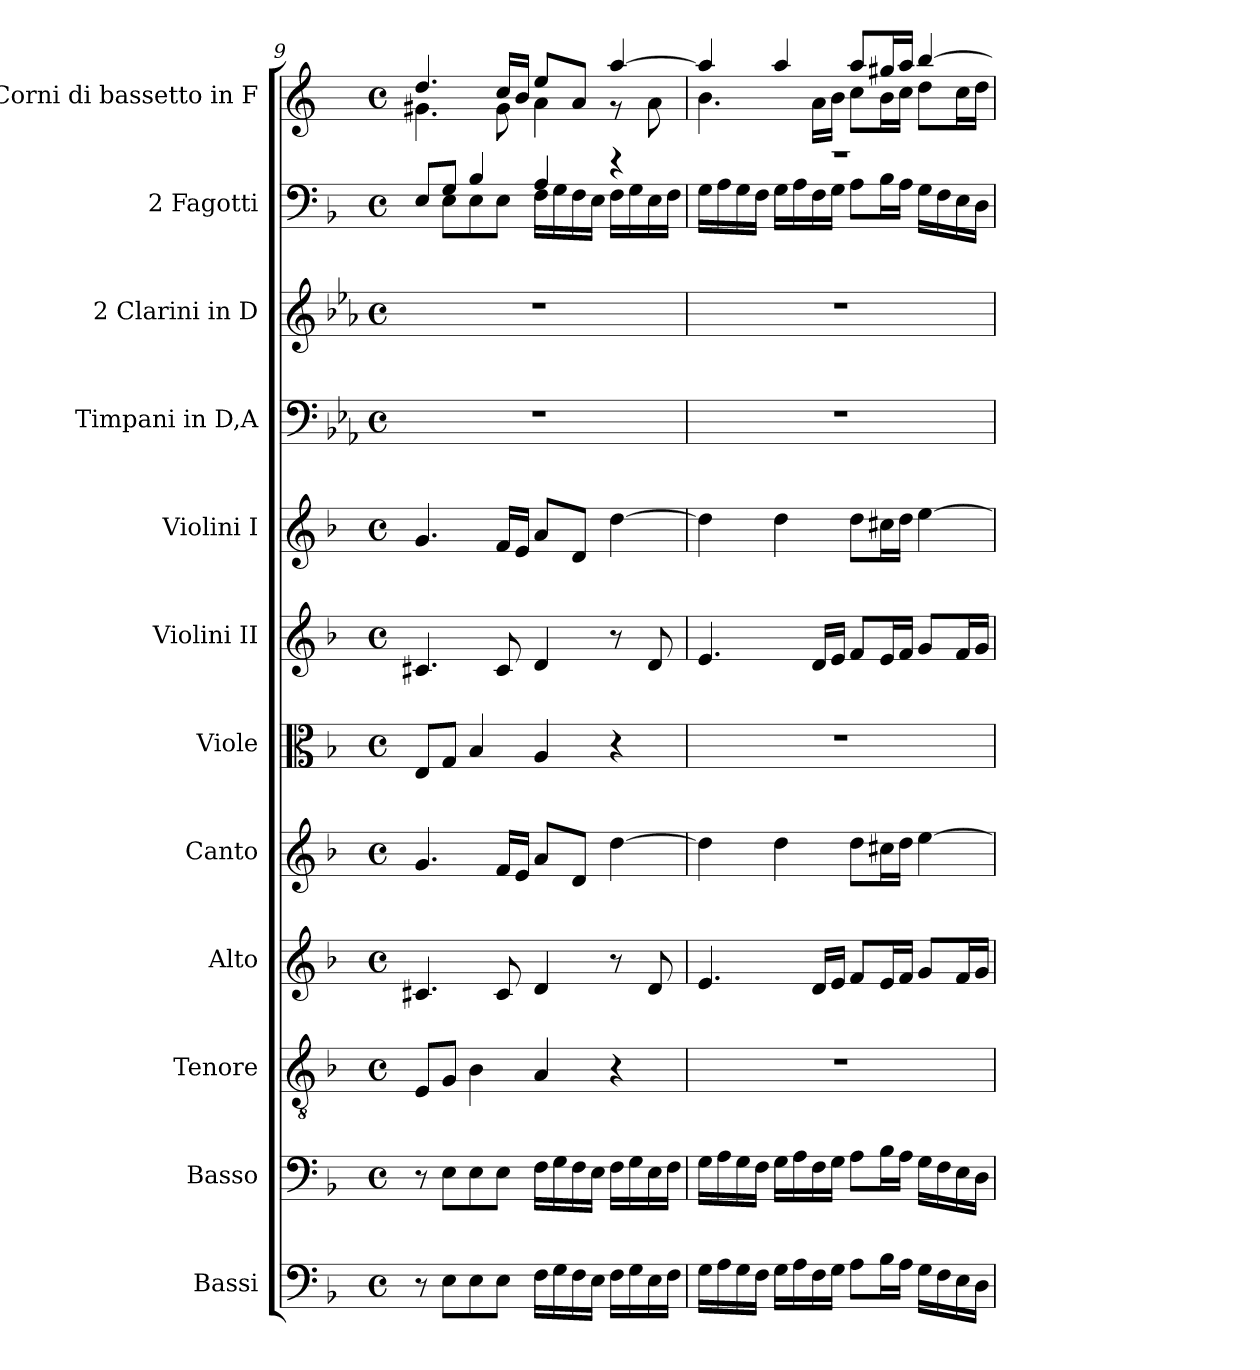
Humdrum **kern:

**kern	**kern	**kern	**kern	**kern	**kern	**kern	**kern	**kern	**kern	**kern	**kern
*part12	*part11	*part10	*part9	*part8	*part7	*part6	*part5	*part4	*part3	*part2	*part1
*staff12	*staff11	*staff10	*staff9	*staff8	*staff7	*staff6	*staff5	*staff4	*staff3	*staff2	*staff1
*I"Bassi	*I"Basso	*I"Tenore	*I"Alto	*I"Canto	*I"Viole	*I"Violini II	*I"Violini I	*I"Timpani in D,A	*I"2 Clarini in D	*I"2 Fagotti	*I"2 Corni di bassetto in F
*	*	*	*	*	*	*I'Vln	*I'Vln	*I'Timp	*	*	*
*clefF4	*clefF4	*clefGv2	*clefG2	*clefG2	*clefC3	*clefG2	*clefG2	*clefF4	*clefG2	*clefF4	*clefG2
*ITrd7c12	*	*	*	*	*	*	*	*ITrd-1c-2	*ITrd-1c-2	*	*ITrd4c7
*k[b-]	*k[b-]	*k[b-]	*k[b-]	*k[b-]	*k[b-]	*k[b-]	*k[b-]	*k[b-]	*k[b-]	*k[b-]	*k[b-]
*M4/4	*M4/4	*M4/4	*M4/4	*M4/4	*M4/4	*M4/4	*M4/4	*M4/4	*M4/4	*M4/4	*M4/4
*met(c)	*met(c)	*met(c)	*met(c)	*met(c)	*met(c)	*met(c)	*met(c)	*met(c)	*met(c)	*met(c)	*met(c)
=9	=9	=9	=9	=9	=9	=9	=9	=9	=9	=9	=9
*	*	*	*	*	*	*	*	*	*	*^	*^
8r	8r	8E/L	4.c#Xi/	4.g/	8E/L	4.c#X/	4.g/	1r	1r	8E/L	8ryy	4.g/	4.c#X\
8EE\L	8Ej\L	8G/J	.	.	8G/J	.	.	.	.	8G/J	8E\L	.	.
8EE\	8Ej\	4B-\	.	.	4B-/	.	.	.	.	4B-/	8E\	.	.
8EE\J	8Ej\J	.	8c#i/	16f/LL	.	8c#/	16f/LL	.	.	.	8E\J	16f/LL	8c#\
.	.	.	.	16e/JJ	.	.	16e/JJ	.	.	.	.	16e/JJ	.
16FF\LL	16Fj\LL	4A/	4di/	8a/L	4A/	4d/	8a/L	.	.	4A/	16F\LL	8a/L	4d\
16GG\	16Gj\	.	.	.	.	.	.	.	.	.	16G\	.	.
16FF\	16Fj\	.	.	8d/J	.	.	8d/J	.	.	.	16F\	8d/J	.
16EE\JJ	16Ej\JJ	.	.	.	.	.	.	.	.	.	16E\JJ	.	.
16FF\LL	16Fj\LL	4r	8r	[4dd\	4r	8r	[4dd\	.	.	4r	16F\LL	[4dd/	8r
16GG\	16Gj\	.	.	.	.	.	.	.	.	.	16G\	.	.
16EE\	16Ej\	.	8di/	.	.	8d/	.	.	.	.	16E\	.	8d\
16FF\JJ	16Fj\JJ	.	.	.	.	.	.	.	.	.	16F\JJ	.	.
=10	=10	=10	=10	=10	=10	=10	=10	=10	=10	=10	=10	=10	=10
16GG\LL	16Gj\LL	1r	4.ei/	4dd\]	1r	4.e/	4dd\]	1r	1r	1r	16G\LL	4dd/]	4.e\
16AA\	16Aj\	.	.	.	.	.	.	.	.	.	16A\	.	.
16GG\	16Gj\	.	.	.	.	.	.	.	.	.	16G\	.	.
16FF\JJ	16Fj\JJ	.	.	.	.	.	.	.	.	.	16F\JJ	.	.
16GG\LL	16Gj\LL	.	.	4dd\	.	.	4dd\	.	.	.	16G\LL	4dd/	.
16AA\	16Aj\	.	.	.	.	.	.	.	.	.	16A\	.	.
16FF\	16Fj\	.	16di/LL	.	.	16d/LL	.	.	.	.	16F\	.	16d\LL
16GG\JJ	16Gj\JJ	.	16ei/JJ	.	.	16e/JJ	.	.	.	.	16G\JJ	.	16e\JJ
8AA\L	8Aj\L	.	8fi/L	8dd\L	.	8f/L	8dd\L	.	.	.	8A\L	8dd/L	8f\L
16BB-\L	16B-j\L	.	16ei/L	16cc#X\L	.	16e/L	16cc#X\L	.	.	.	16B-\L	16cc#X/L	16e\L
16AA\JJ	16Aj\JJ	.	16fi/JJ	16dd\JJ	.	16f/JJ	16dd\JJ	.	.	.	16A\JJ	16dd/JJ	16f\JJ
16GG\LL	16Gj\LL	.	8gi/L	[4ee\	.	8g/L	[4ee\	.	.	.	16G\LL	[4ee/	8g\L
16FF\	16Fj\	.	.	.	.	.	.	.	.	.	16F\	.	.
16EE\	16Ej\	.	16fi/L	.	.	16f/L	.	.	.	.	16E\	.	16f\L
16DD\JJ	16Dj\JJ	.	16gi/JJ	.	.	16g/JJ	.	.	.	.	16D\JJ	.	16g\JJ
*	*	*	*	*	*	*	*	*	*	*v	*v	*	*
*	*	*	*	*	*	*	*	*	*	*	*v	*v
=	=	=	=	=	=	=	=	=	=	=	=
*-	*-	*-	*-	*-	*-	*-	*-	*-	*-	*-	*-
